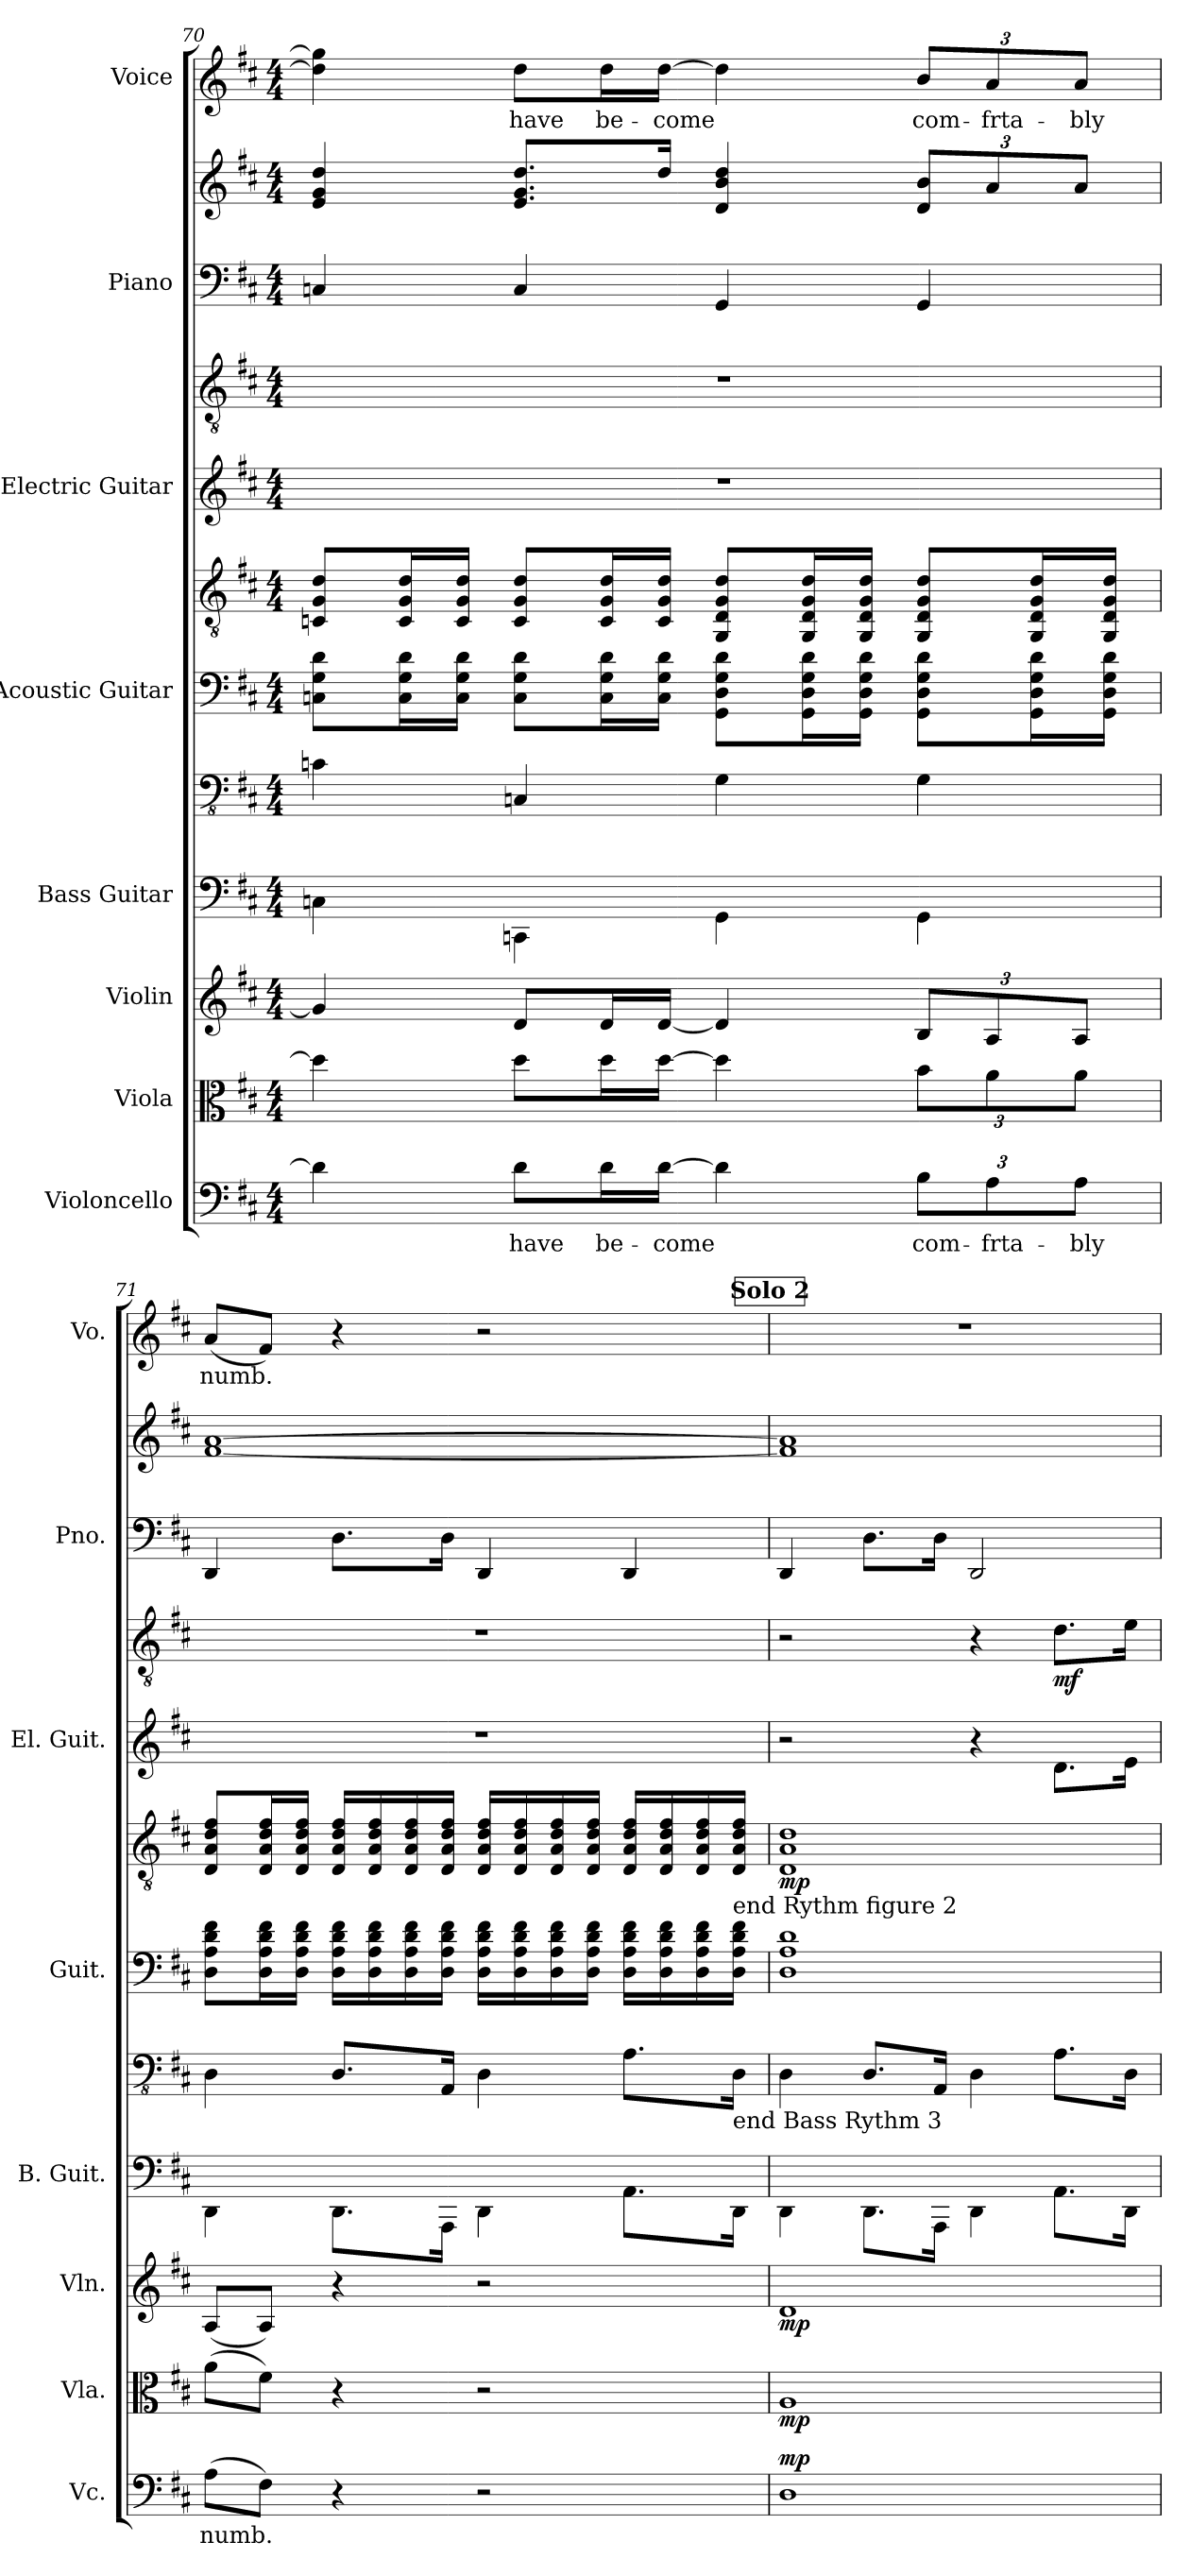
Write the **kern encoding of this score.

**kern	**text	**dynam	**kern	**dynam	**kern	**dynam	**kern	**kern	**kern	**kern	**dynam	**kern	**kern	**dynam	**kern	**kern	**kern	**text
*part8	*part8	*part8	*part7	*part7	*part6	*part6	*part5	*part5	*part4	*part4	*part4	*part3	*part3	*part3	*part2	*part2	*part1	*part1
*staff12	*staff12	*staff12	*staff11	*staff11	*staff10	*staff10	*staff9	*staff8	*staff7	*staff6	*staff6/7	*staff5	*staff4	*staff4/5	*staff3	*staff2	*staff1	*staff1
*I"Violoncello	*	*	*I"Viola	*	*I"Violin	*	*I"Bass Guitar	*	*I"Acoustic Guitar	*	*	*I"Electric Guitar	*	*	*I"Piano	*	*I"Voice	*
*I'Vc.	*	*	*I'Vla.	*	*I'Vln.	*	*I'B. Guit.	*	*I'Guit.	*	*	*I'El. Guit.	*	*	*I'Pno.	*	*I'Vo.	*
*clefF4	*	*	*clefC3	*	*clefG2	*	*	*clefFv4	*	*clefGv2	*	*	*clefGv2	*	*clefF4	*clefG2	*clefG2	*
*k[f#c#]	*	*	*k[f#c#]	*	*k[f#c#]	*	*k[f#c#]	*k[f#c#]	*k[f#c#]	*k[f#c#]	*	*k[f#c#]	*k[f#c#]	*	*k[f#c#]	*k[f#c#]	*k[f#c#]	*
*M4/4	*	*	*M4/4	*	*M4/4	*	*M4/4	*M4/4	*M4/4	*M4/4	*	*M4/4	*M4/4	*	*M4/4	*M4/4	*M4/4	*
=70	=70	=70	=70	=70	=70	=70	=70	=70	=70	=70	=70	=70	=70	=70	=70	=70	=70	=70
4d\]	.	.	4dd\]	.	4g/]	.	4Cn\	4Cn\	8Cn\ 8G\ 8d\L	8Cn/ 8G/ 8d/L	.	1r	1r	.	4Cn/	4e/ 4g/ 4dd/	4dd\] 4gg\]	.
.	.	.	.	.	.	.	.	.	16C\ 16G\ 16d\L	16C/ 16G/ 16d/L	.	.	.	.	.	.	.	.
.	.	.	.	.	.	.	.	.	16C\ 16G\ 16d\JJ	16C/ 16G/ 16d/JJ	.	.	.	.	.	.	.	.
8d\L	have	.	8dd\L	.	8d/L	.	4CCn\	4CCn/	8C\ 8G\ 8d\L	8C/ 8G/ 8d/L	.	.	.	.	4C/	8.e/ 8.g/ 8.dd/L	8dd\L	have
16d\L	be-	.	16dd\L	.	16d/L	.	.	.	16C\ 16G\ 16d\L	16C/ 16G/ 16d/L	.	.	.	.	.	.	16dd\L	be-
[16d\JJ	-come	.	[16dd\JJ	.	[16d/JJ	.	.	.	16C\ 16G\ 16d\JJ	16C/ 16G/ 16d/JJ	.	.	.	.	.	16dd/Jk	[16dd\JJ	-come
4d\]	.	.	4dd\]	.	4d/]	.	4GG\	4GG\	8GG\ 8D\ 8G\ 8d\L	8GG/ 8D/ 8G/ 8d/L	.	.	.	.	4GG/	4d/ 4b/ 4dd/	4dd\]	.
.	.	.	.	.	.	.	.	.	16GG\ 16D\ 16G\ 16d\L	16GG/ 16D/ 16G/ 16d/L	.	.	.	.	.	.	.	.
.	.	.	.	.	.	.	.	.	16GG\ 16D\ 16G\ 16d\JJ	16GG/ 16D/ 16G/ 16d/JJ	.	.	.	.	.	.	.	.
*Xbrackettup	*	*	*Xbrackettup	*	*Xbrackettup	*	*	*	*	*	*	*	*	*	*	*Xbrackettup	*Xbrackettup	*
12B\L	com-	.	12b\L	.	12B/L	.	4GG\	4GG\	8GG\ 8D\ 8G\ 8d\L	8GG/ 8D/ 8G/ 8d/L	.	.	.	.	4GG/	12d/ 12b/L	12b/L	com-
12A\	-frta-	.	12a\	.	12A/	.	.	.	.	.	.	.	.	.	.	12a/	12a/	-frta-
.	.	.	.	.	.	.	.	.	16GG\ 16D\ 16G\ 16d\L	16GG/ 16D/ 16G/ 16d/L	.	.	.	.	.	.	.	.
12A\J	-bly	.	12a\J	.	12A/J	.	.	.	.	.	.	.	.	.	.	12a/J	12a/J	-bly
.	.	.	.	.	.	.	.	.	16GG\ 16D\ 16G\ 16d\JJ	16GG/ 16D/ 16G/ 16d/JJ	.	.	.	.	.	.	.	.
=71	=71	=71	=71	=71	=71	=71	=71	=71	=71	=71	=71	=71	=71	=71	=71	=71	=71	=71
(8A\L	numb.	.	(8a\L	.	(8A/L	.	4DD\	4DD\	8D\ 8A\ 8d\ 8f#\L	8D/ 8A/ 8d/ 8f#/L	.	1r	1r	.	4DD/	[1f# [1a	(8a/L	numb.
8F#\J)	.	.	8f#\J)	.	8A/J)	.	.	.	16D\ 16A\ 16d\ 16f#\L	16D/ 16A/ 16d/ 16f#/L	.	.	.	.	.	.	8f#/J)	.
.	.	.	.	.	.	.	.	.	16D\ 16A\ 16d\ 16f#\JJ	16D/ 16A/ 16d/ 16f#/JJ	.	.	.	.	.	.	.	.
4r	.	.	4r	.	4r	.	8.DD\L	8.DD/L	16D\ 16A\ 16d\ 16f#\LL	16D/ 16A/ 16d/ 16f#/LL	.	.	.	.	8.D\L	.	4r	.
.	.	.	.	.	.	.	.	.	16D\ 16A\ 16d\ 16f#\	16D/ 16A/ 16d/ 16f#/	.	.	.	.	.	.	.	.
.	.	.	.	.	.	.	.	.	16D\ 16A\ 16d\ 16f#\	16D/ 16A/ 16d/ 16f#/	.	.	.	.	.	.	.	.
.	.	.	.	.	.	.	16AAA\Jk	16AAA/Jk	16D\ 16A\ 16d\ 16f#\JJ	16D/ 16A/ 16d/ 16f#/JJ	.	.	.	.	16D\Jk	.	.	.
2r	.	.	2r	.	2r	.	4DD\	4DD\	16D\ 16A\ 16d\ 16f#\LL	16D/ 16A/ 16d/ 16f#/LL	.	.	.	.	4DD/	.	2r	.
.	.	.	.	.	.	.	.	.	16D\ 16A\ 16d\ 16f#\	16D/ 16A/ 16d/ 16f#/	.	.	.	.	.	.	.	.
.	.	.	.	.	.	.	.	.	16D\ 16A\ 16d\ 16f#\	16D/ 16A/ 16d/ 16f#/	.	.	.	.	.	.	.	.
.	.	.	.	.	.	.	.	.	16D\ 16A\ 16d\ 16f#\JJ	16D/ 16A/ 16d/ 16f#/JJ	.	.	.	.	.	.	.	.
.	.	.	.	.	.	.	8.AA\L	8.AA\L	16D\ 16A\ 16d\ 16f#\LL	16D/ 16A/ 16d/ 16f#/LL	.	.	.	.	4DD/	.	.	.
.	.	.	.	.	.	.	.	.	16D\ 16A\ 16d\ 16f#\	16D/ 16A/ 16d/ 16f#/	.	.	.	.	.	.	.	.
.	.	.	.	.	.	.	.	.	16D\ 16A\ 16d\ 16f#\	16D/ 16A/ 16d/ 16f#/	.	.	.	.	.	.	.	.
!	!	!	!	!	!	!	!	!	!	!LO:TX:b:t=end Rythm figure 2	!	!	!	!	!	!	!	!
!	!	!	!	!	!	!	!	!LO:TX:b:t=end Bass Rythm 3	!	!	!	!	!	!	!	!	!	!
.	.	.	.	.	.	.	16DD\Jk	16DD\Jk	16D\ 16A\ 16d\ 16f#\JJ	16D/ 16A/ 16d/ 16f#/JJ	.	.	.	.	.	.	.	.
!!LO:REH:place=s1:a:B:fs=14:t=Solo 2
=72	=72	=72	=72	=72	=72	=72	=72	=72	=72	=72	=72	=72	=72	=72	=72	=72	=72	=72
!	!	!LO:DY:b	!	!LO:DY:b	!	!LO:DY:b	!	!	!	!	!LO:DY:b	!	!	!	!	!	!	!
1D	.	mp	1A	mp	1d	mp	4DD\	4DD\	1D 1A 1d	1D 1A 1d	mp	2r	2r	.	4DD/	1f#] 1a]	1r	.
.	.	.	.	.	.	.	8.DD\L	8.DD/L	.	.	.	.	.	.	8.D\L	.	.	.
.	.	.	.	.	.	.	16AAA\Jk	16AAA/Jk	.	.	.	.	.	.	16D\Jk	.	.	.
.	.	.	.	.	.	.	4DD\	4DD\	.	.	.	4r	4r	.	2DD/	.	.	.
!	!	!	!	!	!	!	!	!	!	!	!	!	!	!LO:DY:b	!	!	!	!
.	.	.	.	.	.	.	8.AA\L	8.AA\L	.	.	.	8.d\L	8.d\L	mf	.	.	.	.
.	.	.	.	.	.	.	16DD\Jk	16DD\Jk	.	.	.	16e\Jk	16e\Jk	.	.	.	.	.
=	=	=	=	=	=	=	=	=	=	=	=	=	=	=	=	=	=	=
*-	*-	*-	*-	*-	*-	*-	*-	*-	*-	*-	*-	*-	*-	*-	*-	*-	*-	*-
